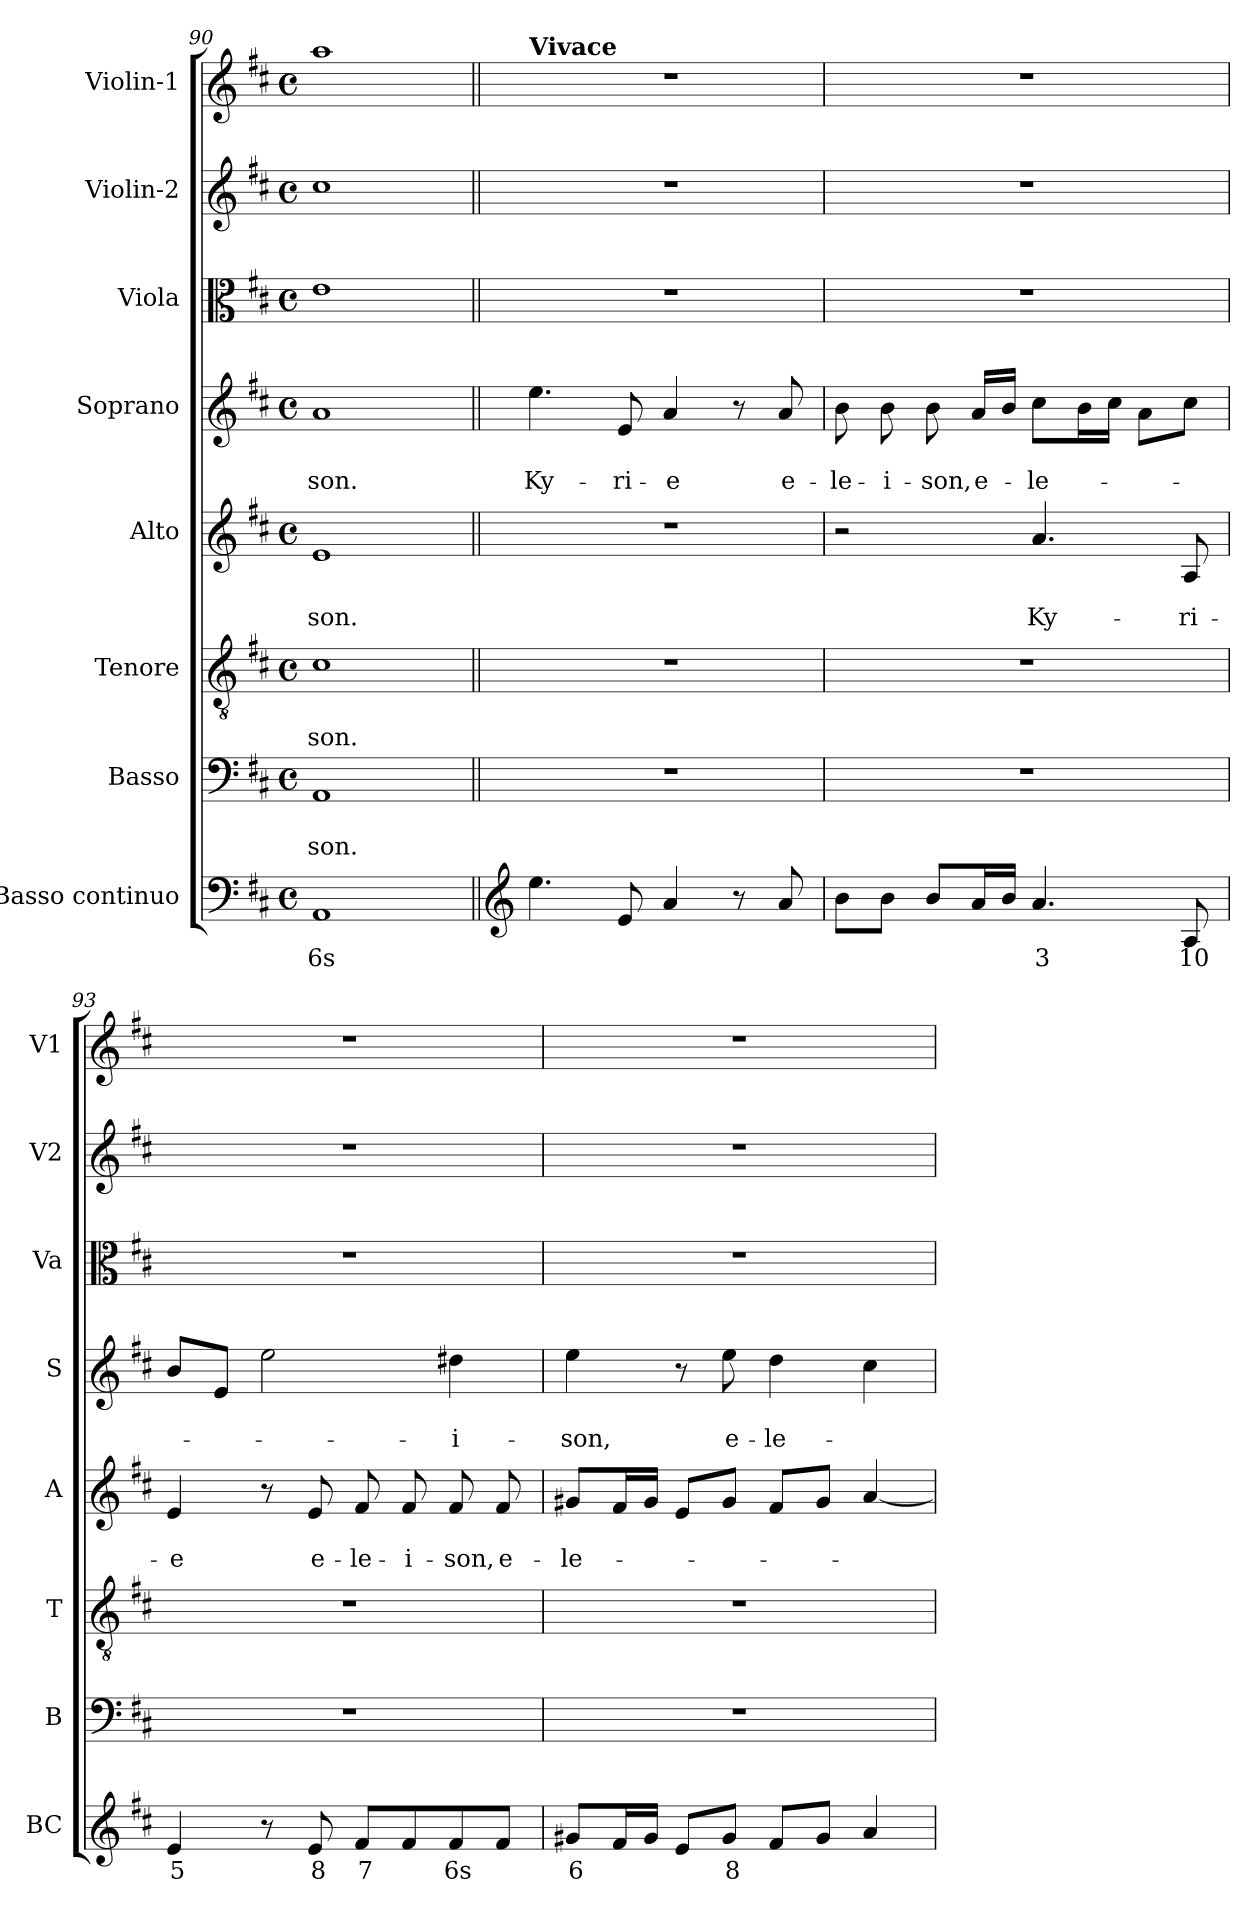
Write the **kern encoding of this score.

**kern	**text	**kern	**text	**text	**kern	**text	**text	**kern	**text	**text	**kern	**text	**text	**kern	**kern	**kern
*part8	*part8	*part7	*part7	*part7	*part6	*part6	*part6	*part5	*part5	*part5	*part4	*part4	*part4	*part3	*part2	*part1
*staff8	*staff8	*staff7	*staff7	*staff7	*staff6	*staff6	*staff6	*staff5	*staff5	*staff5	*staff4	*staff4	*staff4	*staff3	*staff2	*staff1
*I"Basso continuo	*	*I"Basso	*	*	*I"Tenore	*	*	*I"Alto	*	*	*I"Soprano	*	*	*I"Viola	*I"Violin-2	*I"Violin-1
*I'BC	*	*I'B	*	*	*I'T	*	*	*I'A	*	*	*I'S	*	*	*I'Va	*I'V2	*I'V1
*clefF4	*	*clefF4	*	*	*clefGv2	*	*	*clefG2	*	*	*clefG2	*	*	*clefC3	*clefG2	*clefG2
*k[f#c#]	*	*k[f#c#]	*	*	*k[f#c#]	*	*	*k[f#c#]	*	*	*k[f#c#]	*	*	*k[f#c#]	*k[f#c#]	*k[f#c#]
*D:	*	*D:	*	*	*D:	*	*	*D:	*	*	*D:	*	*	*D:	*D:	*D:
*M4/4	*	*M4/4	*	*	*M4/4	*	*	*M4/4	*	*	*M4/4	*	*	*M4/4	*M4/4	*M4/4
*met(c)	*	*met(c)	*	*	*met(c)	*	*	*met(c)	*	*	*met(c)	*	*	*met(c)	*met(c)	*met(c)
=90	=90	=90	=90	=90	=90	=90	=90	=90	=90	=90	=90	=90	=90	=90	=90	=90
!	!LO:LY:b	!	!	!LO:LY:b	!	!	!LO:LY:b	!	!	!LO:LY:b	!	!	!LO:LY:b	!	!	!
1AA	6s	1AA	.	-son.	1c#	.	-son.	1e	.	-son.	1a	.	-son.	1e	1cc#	1aa
!!LO:LB:g=z
=91||	=91||	=91||	=91||	=91||	=91||	=91||	=91||	=91||	=91||	=91||	=91||	=91||	=91||	=91||	=91||	=91||
*clefG2	*	*	*	*	*	*	*	*	*	*	*	*	*	*	*	*
!	!	!	!	!	!	!	!	!	!	!	!	!	!	!	!	!LO:TX:a:B:t=Vivace
!	!	!	!	!	!	!	!	!	!	!	!	!	!LO:LY:b	!	!	!
4.ee\	.	1r	.	.	1r	.	.	1r	.	.	4.ee\	.	Ky-	1r	1r	1r
!	!	!	!	!	!	!	!	!	!	!	!	!	!LO:LY:b	!	!	!
8e/	.	.	.	.	.	.	.	.	.	.	8e/	.	-ri-	.	.	.
!	!	!	!	!	!	!	!	!	!	!	!	!	!LO:LY:b	!	!	!
4a/	.	.	.	.	.	.	.	.	.	.	4a/	.	-e	.	.	.
8r	.	.	.	.	.	.	.	.	.	.	8r	.	.	.	.	.
!	!	!	!	!	!	!	!	!	!	!	!	!	!LO:LY:b	!	!	!
8a/	.	.	.	.	.	.	.	.	.	.	8a/	.	e-	.	.	.
=92	=92	=92	=92	=92	=92	=92	=92	=92	=92	=92	=92	=92	=92	=92	=92	=92
!	!	!	!	!	!	!	!	!	!	!	!	!	!LO:LY:b	!	!	!
8b\L	.	1r	.	.	1r	.	.	2r	.	.	8b\	.	-le-	1r	1r	1r
!	!	!	!	!	!	!	!	!	!	!	!	!	!LO:LY:b	!	!	!
8b\J	.	.	.	.	.	.	.	.	.	.	8b\	.	-i-	.	.	.
!	!	!	!	!	!	!	!	!	!	!	!	!	!LO:LY:b	!	!	!
8b/L	.	.	.	.	.	.	.	.	.	.	8b\	.	-son,	.	.	.
!	!	!	!	!	!	!	!	!	!	!	!	!	!LO:LY:b	!	!	!
16a/L	.	.	.	.	.	.	.	.	.	.	16a/LL	.	e-	.	.	.
16b/JJ	.	.	.	.	.	.	.	.	.	.	16b/JJ	.	.	.	.	.
!	!LO:LY:b	!	!	!	!	!	!	!	!	!LO:LY:b	!	!	!LO:LY:b	!	!	!
4.a/	3	.	.	.	.	.	.	4.a/	.	Ky-	8cc#\L	.	-le-	.	.	.
.	.	.	.	.	.	.	.	.	.	.	16b\L	.	.	.	.	.
.	.	.	.	.	.	.	.	.	.	.	16cc#\JJ	.	.	.	.	.
.	.	.	.	.	.	.	.	.	.	.	8a\L	.	.	.	.	.
!	!LO:LY:b	!	!	!	!	!	!	!	!	!LO:LY:b	!	!	!	!	!	!
8A/	10	.	.	.	.	.	.	8A/	.	-ri-	8cc#\J	.	.	.	.	.
=93	=93	=93	=93	=93	=93	=93	=93	=93	=93	=93	=93	=93	=93	=93	=93	=93
!	!LO:LY:b	!	!	!	!	!	!	!	!	!LO:LY:b	!	!	!	!	!	!
4e/	5	1r	.	.	1r	.	.	4e/	.	-e	8b/L	.	.	1r	1r	1r
.	.	.	.	.	.	.	.	.	.	.	8e/J	.	.	.	.	.
8r	.	.	.	.	.	.	.	8r	.	.	2ee\	.	.	.	.	.
!	!LO:LY:b	!	!	!	!	!	!	!	!	!LO:LY:b	!	!	!	!	!	!
8e/	8	.	.	.	.	.	.	8e/	.	e-	.	.	.	.	.	.
!	!LO:LY:b	!	!	!	!	!	!	!	!	!LO:LY:b	!	!	!	!	!	!
8f#/L	7	.	.	.	.	.	.	8f#/	.	-le-	.	.	.	.	.	.
!	!	!	!	!	!	!	!	!	!	!LO:LY:b	!	!	!	!	!	!
8f#/	.	.	.	.	.	.	.	8f#/	.	-i-	.	.	.	.	.	.
!	!LO:LY:b	!	!	!	!	!	!	!	!	!LO:LY:b	!	!	!LO:LY:b	!	!	!
8f#/	6s	.	.	.	.	.	.	8f#/	.	-son,	4dd#X\	.	-i-	.	.	.
!	!	!	!	!	!	!	!	!	!	!LO:LY:b	!	!	!	!	!	!
8f#/J	.	.	.	.	.	.	.	8f#/	.	e-	.	.	.	.	.	.
=94	=94	=94	=94	=94	=94	=94	=94	=94	=94	=94	=94	=94	=94	=94	=94	=94
!	!LO:LY:b	!	!	!	!	!	!	!	!	!LO:LY:b	!	!	!LO:LY:b	!	!	!
8g#X/L	6	1r	.	.	1r	.	.	8g#X/L	.	-le-	4ee\	.	-son,	1r	1r	1r
16f#/L	.	.	.	.	.	.	.	16f#/L	.	.	.	.	.	.	.	.
16g#/JJ	.	.	.	.	.	.	.	16g#/JJ	.	.	.	.	.	.	.	.
8e/L	.	.	.	.	.	.	.	8e/L	.	.	8r	.	.	.	.	.
!	!LO:LY:b	!	!	!	!	!	!	!	!	!	!	!	!LO:LY:b	!	!	!
8g#/J	8	.	.	.	.	.	.	8g#/J	.	.	8ee\	.	e-	.	.	.
!	!	!	!	!	!	!	!	!	!	!	!	!	!LO:LY:b	!	!	!
8f#/L	.	.	.	.	.	.	.	8f#/L	.	.	4dd\	.	-le-	.	.	.
8g#/J	.	.	.	.	.	.	.	8g#/J	.	.	.	.	.	.	.	.
4a/	.	.	.	.	.	.	.	[4a/	.	.	4cc#\	.	.	.	.	.
=	=	=	=	=	=	=	=	=	=	=	=	=	=	=	=	=
*-	*-	*-	*-	*-	*-	*-	*-	*-	*-	*-	*-	*-	*-	*-	*-	*-
